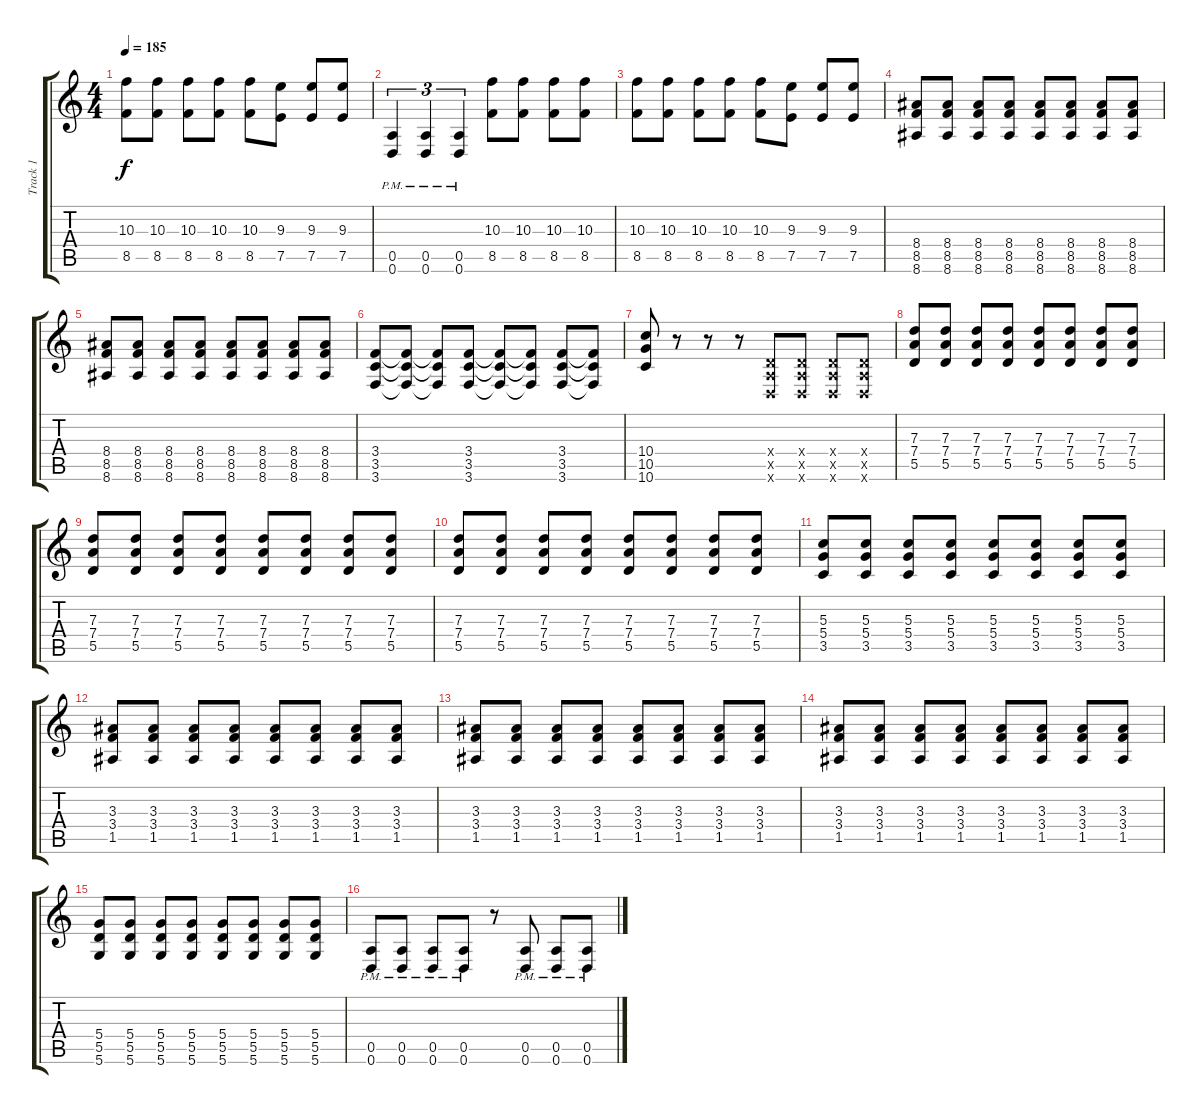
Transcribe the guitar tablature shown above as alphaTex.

\track ("Track 1" "Track 1") {instrument distortionguitar}
\staff {score tabs}
\tuning (E4 B3 G3 D3 A2 D2) {hide}
\ts (4 4)
\tempo 185
\clef g2
\ks c
(10.3 8.5).8{dy f} (10.3 8.5).8 (10.3 8.5).8 (10.3 8.5).8 (10.3 8.5).8 (9.3 7.5).8 (9.3 7.5).8 (9.3 7.5).8 |
(0.5{pm} 0.6{pm}).4{tu (3 2)} (0.5{pm} 0.6{pm}).4{tu (3 2)} (0.5{pm} 0.6{pm}).4{tu (3 2)} (10.3 8.5).8 (10.3 8.5).8 (10.3 8.5).8 (10.3 8.5).8 |
(10.3 8.5).8 (10.3 8.5).8 (10.3 8.5).8 (10.3 8.5).8 (10.3 8.5).8 (9.3 7.5).8 (9.3 7.5).8 (9.3 7.5).8 |
(8.4 8.5 8.6).8 (8.4 8.5 8.6).8 (8.4 8.5 8.6).8 (8.4 8.5 8.6).8 (8.4 8.5 8.6).8 (8.4 8.5 8.6).8 (8.4 8.5 8.6).8 (8.4 8.5 8.6).8 |
(8.4 8.5 8.6).8 (8.4 8.5 8.6).8 (8.4 8.5 8.6).8 (8.4 8.5 8.6).8 (8.4 8.5 8.6).8 (8.4 8.5 8.6).8 (8.4 8.5 8.6).8 (8.4 8.5 8.6).8 |
(3.4 3.5 3.6).8 (3.4{t} 3.5{t} 3.6{t}).8 (3.4{t} 3.5{t} 3.6{t}).8 (3.4 3.5 3.6).8 (3.4{t} 3.5{t} 3.6{t}).8 (3.4{t} 3.5{t} 3.6{t}).8 (3.4 3.5 3.6).8 (3.4{t} 3.5{t} 3.6{t}).8 |
(10.4 10.5 10.6).8 r.8 r.8 r.8 (0.4{x} 0.5{x} 0.6{x}).8 (0.4{x} 0.5{x} 0.6{x}).8 (0.4{x} 0.5{x} 0.6{x}).8 (0.4{x} 0.5{x} 0.6{x}).8 |
(7.3 7.4 5.5).8 (7.3 7.4 5.5).8 (7.3 7.4 5.5).8 (7.3 7.4 5.5).8 (7.3 7.4 5.5).8 (7.3 7.4 5.5).8 (7.3 7.4 5.5).8 (7.3 7.4 5.5).8 |
(7.3 7.4 5.5).8 (7.3 7.4 5.5).8 (7.3 7.4 5.5).8 (7.3 7.4 5.5).8 (7.3 7.4 5.5).8 (7.3 7.4 5.5).8 (7.3 7.4 5.5).8 (7.3 7.4 5.5).8 |
(7.3 7.4 5.5).8 (7.3 7.4 5.5).8 (7.3 7.4 5.5).8 (7.3 7.4 5.5).8 (7.3 7.4 5.5).8 (7.3 7.4 5.5).8 (7.3 7.4 5.5).8 (7.3 7.4 5.5).8 |
(5.3 5.4 3.5).8 (5.3 5.4 3.5).8 (5.3 5.4 3.5).8 (5.3 5.4 3.5).8 (5.3 5.4 3.5).8 (5.3 5.4 3.5).8 (5.3 5.4 3.5).8 (5.3 5.4 3.5).8 |
(3.3 3.4 1.5).8 (3.3 3.4 1.5).8 (3.3 3.4 1.5).8 (3.3 3.4 1.5).8 (3.3 3.4 1.5).8 (3.3 3.4 1.5).8 (3.3 3.4 1.5).8 (3.3 3.4 1.5).8 |
(3.3 3.4 1.5).8 (3.3 3.4 1.5).8 (3.3 3.4 1.5).8 (3.3 3.4 1.5).8 (3.3 3.4 1.5).8 (3.3 3.4 1.5).8 (3.3 3.4 1.5).8 (3.3 3.4 1.5).8 |
(3.3 3.4 1.5).8 (3.3 3.4 1.5).8 (3.3 3.4 1.5).8 (3.3 3.4 1.5).8 (3.3 3.4 1.5).8 (3.3 3.4 1.5).8 (3.3 3.4 1.5).8 (3.3 3.4 1.5).8 |
(5.4 5.5 5.6).8 (5.4 5.5 5.6).8 (5.4 5.5 5.6).8 (5.4 5.5 5.6).8 (5.4 5.5 5.6).8 (5.4 5.5 5.6).8 (5.4 5.5 5.6).8 (5.4 5.5 5.6).8 |
(0.5{pm} 0.6{pm}).8 (0.5{pm} 0.6{pm}).8 (0.5{pm} 0.6{pm}).8 (0.5{pm} 0.6{pm}).8 r.8 (0.5{pm} 0.6{pm}).8 (0.5{pm} 0.6{pm}).8 (0.5{pm} 0.6{pm}).8
